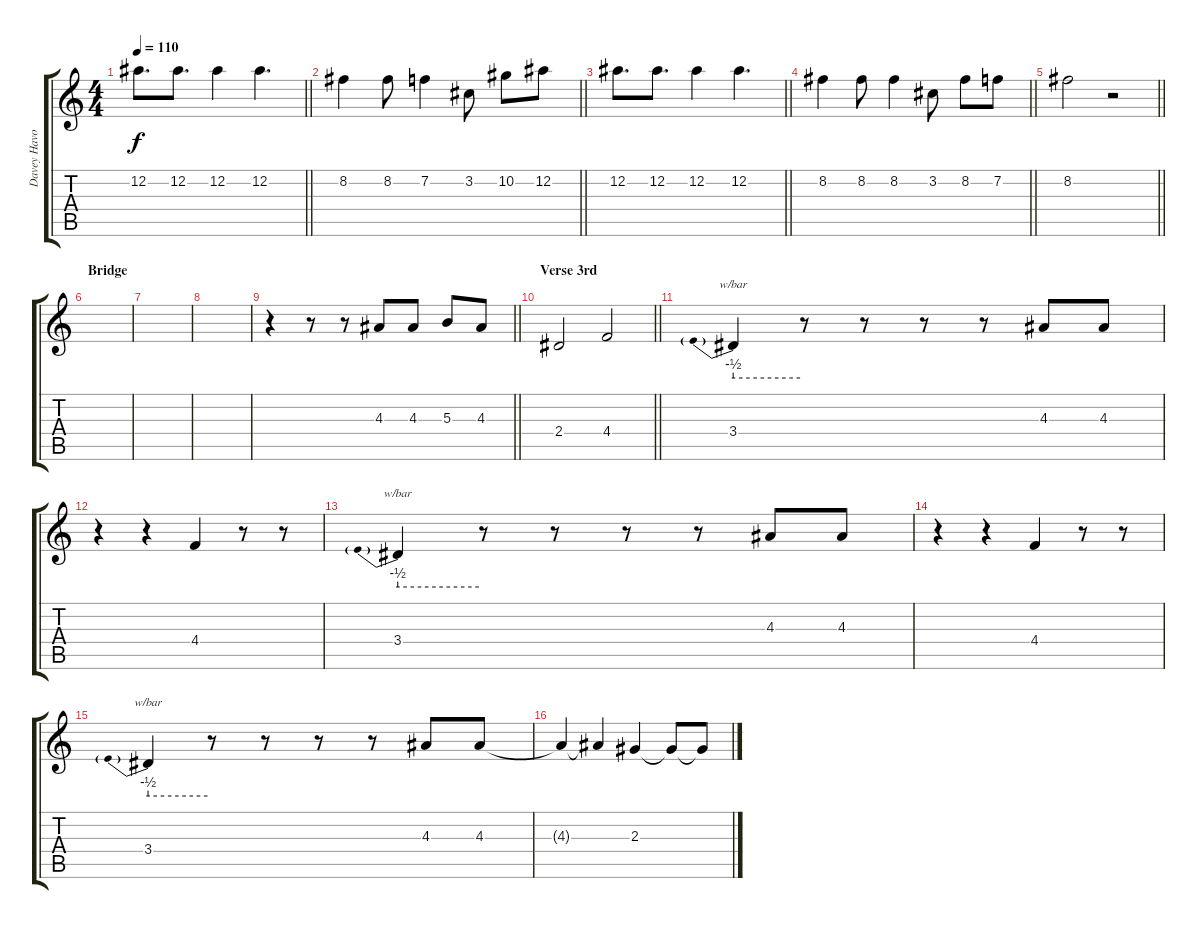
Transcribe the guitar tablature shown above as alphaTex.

\track ("Davey Havok" "Davey Havo") {instrument contrabass}
\staff {score tabs}
\tuning (Eb4 Bb3 Gb3 Db3 Ab2 Eb2) {hide}
\ts (4 4)
\tempo 110
\clef g2
\barLineRight lightlight
\ks c
12.2.8{d dy f} 12.2.8{d} 12.2.4 12.2.4{d} |
\barLineRight lightlight
8.2.4 8.2.8 7.2.4 3.2.8 10.2.8 12.2.8 |
\barLineRight lightlight
12.2.8{d} 12.2.8{d} 12.2.4 12.2.4{d} |
\barLineRight lightlight
8.2.4 8.2.8 8.2.4 3.2.8 8.2.8 7.2.8 |
\barLineRight lightlight
8.2.2 r.2 |
\section ("" "Bridge")
|
|
|
\barLineRight lightlight
r.4 r.8 r.8 4.3.8 4.3.8 5.3.8 4.3.8 |
\section ("" "Verse 3rd")
\barLineRight lightlight
2.4.2 4.4.2 |
3.4.4{tbe (predive default 0 -2 60 -2)} r.8 r.8 r.8 r.8 4.3.8 4.3.8 |
r.4 r.4 4.4.4 r.8 r.8 |
3.4.4{tbe (predive default 0 -2 60 -2)} r.8 r.8 r.8 r.8 4.3.8 4.3.8 |
r.4 r.4 4.4.4 r.8 r.8 |
3.4.4{tbe (predive default 0 -2 60 -2)} r.8 r.8 r.8 r.8 4.3.8 4.3.8 |
4.3{t}.4 4.3{t}.4 2.3.4 2.3{t}.8 2.3{t}.8
